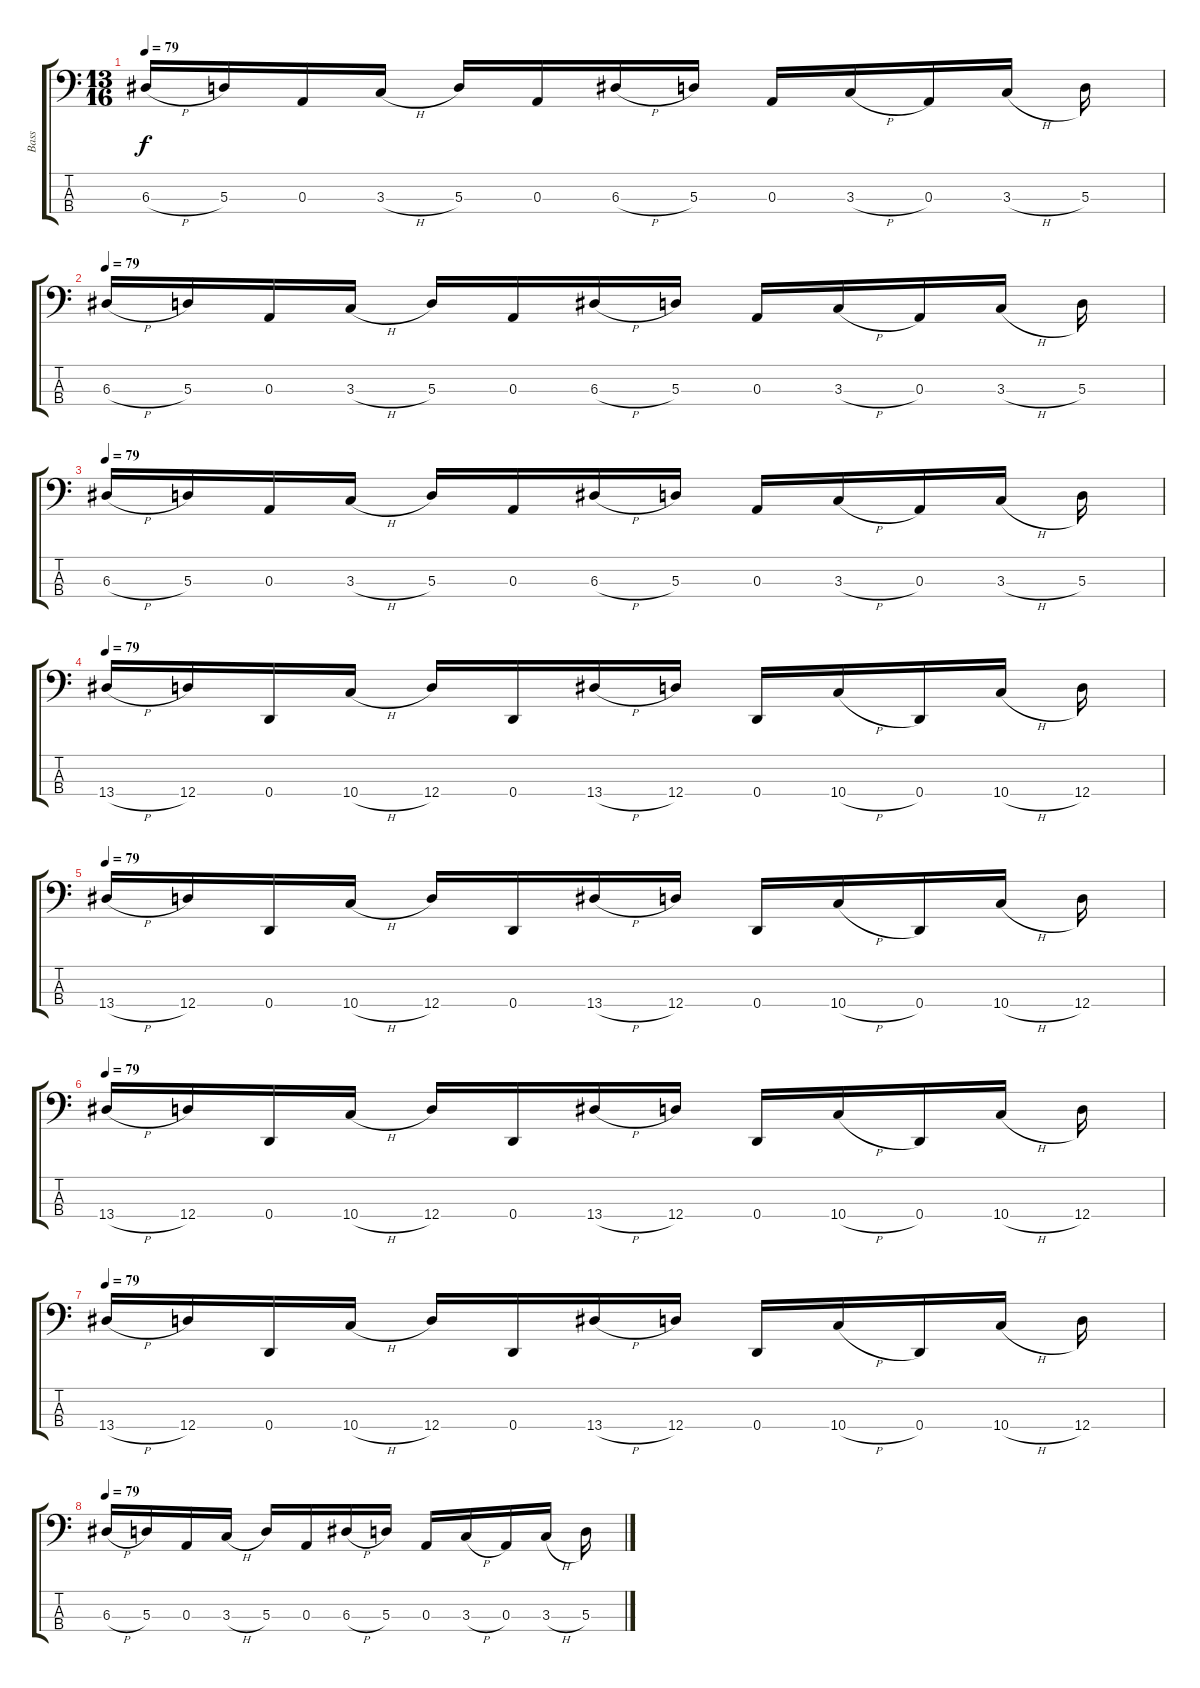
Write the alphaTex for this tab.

\track ("Bass" "Bass") {instrument electricbasspick}
\staff {score tabs}
\tuning (G2 D2 A1 D1) {hide}
\ts (13 16)
\tempo 79
\clef f4
\ks c
6.3{h}.16{dy f} 5.3.16 0.3.16 3.3{h}.16 5.3.16 0.3.16 6.3{h}.16 5.3.16 0.3.16 3.3{h}.16 0.3.16 3.3{h}.16 5.3.16 |
\tempo 79
6.3{h}.16 5.3.16 0.3.16 3.3{h}.16 5.3.16 0.3.16 6.3{h}.16 5.3.16 0.3.16 3.3{h}.16 0.3.16 3.3{h}.16 5.3.16 |
\tempo 79
6.3{h}.16 5.3.16 0.3.16 3.3{h}.16 5.3.16 0.3.16 6.3{h}.16 5.3.16 0.3.16 3.3{h}.16 0.3.16 3.3{h}.16 5.3.16 |
\tempo 79
13.4{h}.16 12.4.16 0.4.16 10.4{h}.16 12.4.16 0.4.16 13.4{h}.16 12.4.16 0.4.16 10.4{h}.16 0.4.16 10.4{h}.16 12.4.16 |
\tempo 79
13.4{h}.16 12.4.16 0.4.16 10.4{h}.16 12.4.16 0.4.16 13.4{h}.16 12.4.16 0.4.16 10.4{h}.16 0.4.16 10.4{h}.16 12.4.16 |
\tempo 79
13.4{h}.16 12.4.16 0.4.16 10.4{h}.16 12.4.16 0.4.16 13.4{h}.16 12.4.16 0.4.16 10.4{h}.16 0.4.16 10.4{h}.16 12.4.16 |
\tempo 79
13.4{h}.16 12.4.16 0.4.16 10.4{h}.16 12.4.16 0.4.16 13.4{h}.16 12.4.16 0.4.16 10.4{h}.16 0.4.16 10.4{h}.16 12.4.16 |
\tempo 79
6.3{h}.16 5.3.16 0.3.16 3.3{h}.16 5.3.16 0.3.16 6.3{h}.16 5.3.16 0.3.16 3.3{h}.16 0.3.16 3.3{h}.16 5.3.16
